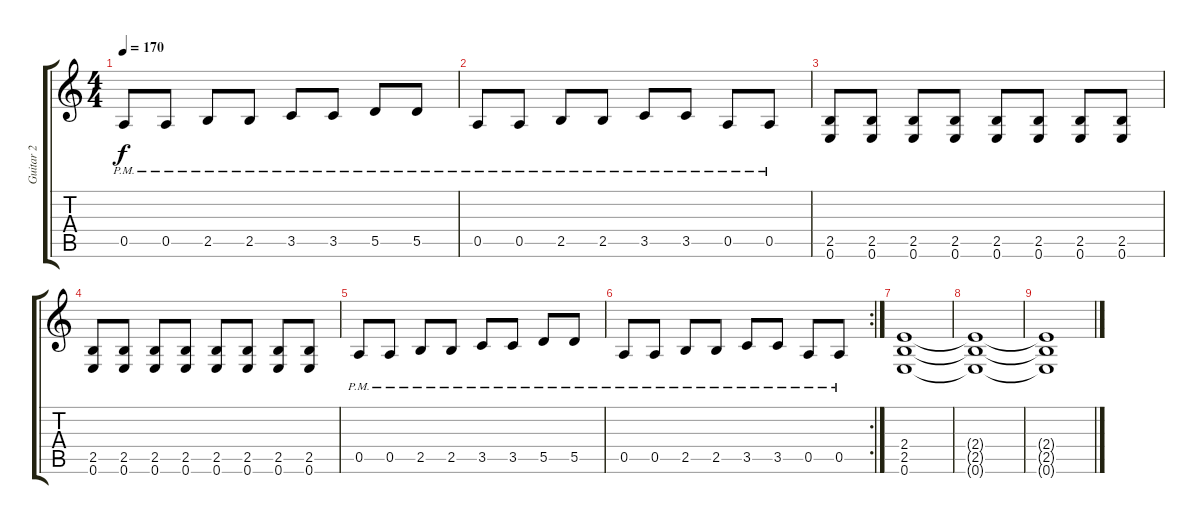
\track ("Guitar 2" "Guitar 2") {instrument overdrivenguitar}
\staff {score tabs}
\tuning (E4 B3 G3 D3 A2 E2) {hide}
\ts (4 4)
\tempo 170
\clef g2
\ks c
0.5{pm}.8{dy f} 0.5{pm}.8 2.5{pm}.8 2.5{pm}.8 3.5{pm}.8 3.5{pm}.8 5.5{pm}.8 5.5{pm}.8 |
0.5{pm}.8 0.5{pm}.8 2.5{pm}.8 2.5{pm}.8 3.5{pm}.8 3.5{pm}.8 0.5{pm}.8 0.5{pm}.8 |
(2.5 0.6).8 (2.5 0.6).8 (2.5 0.6).8 (2.5 0.6).8 (2.5 0.6).8 (2.5 0.6).8 (2.5 0.6).8 (2.5 0.6).8 |
(2.5 0.6).8 (2.5 0.6).8 (2.5 0.6).8 (2.5 0.6).8 (2.5 0.6).8 (2.5 0.6).8 (2.5 0.6).8 (2.5 0.6).8 |
0.5{pm}.8 0.5{pm}.8 2.5{pm}.8 2.5{pm}.8 3.5{pm}.8 3.5{pm}.8 5.5{pm}.8 5.5{pm}.8 |
\rc 2
0.5{pm}.8 0.5{pm}.8 2.5{pm}.8 2.5{pm}.8 3.5{pm}.8 3.5{pm}.8 0.5{pm}.8 0.5{pm}.8 |
(2.4 2.5 0.6).1 |
(2.4{t} 2.5{t} 0.6{t}).1 |
(2.4{t} 2.5{t} 0.6{t}).1
